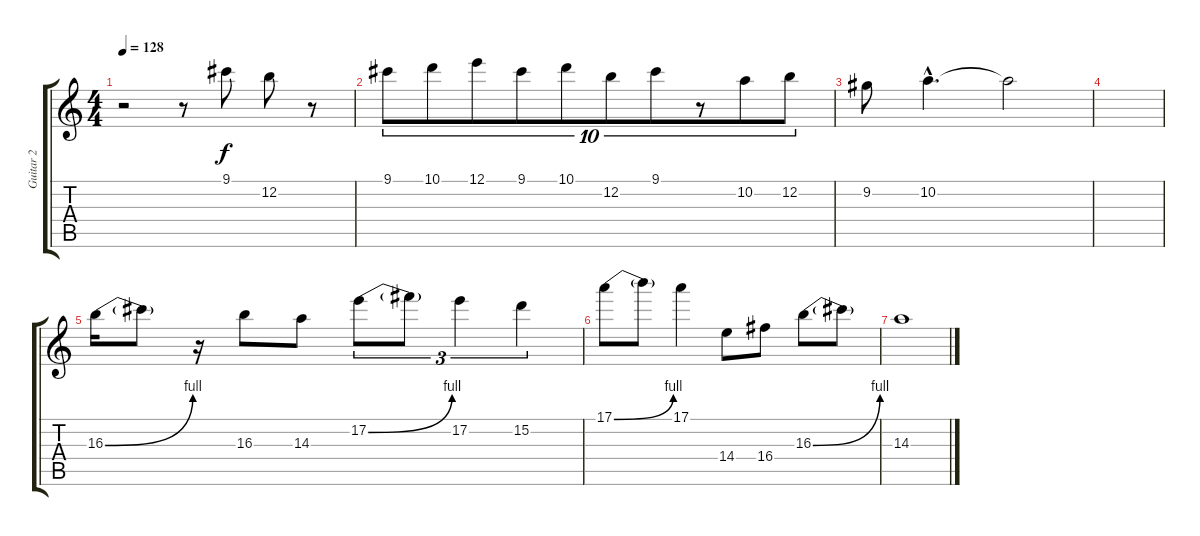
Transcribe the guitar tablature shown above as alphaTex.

\track ("Guitar 2" "Guitar 2") {instrument distortionguitar}
\staff {score tabs}
\tuning (E4 B3 G3 D3 A2 E2) {hide}
\ts (4 4)
\tempo 128
\clef g2
\ks c
r.2{dy f} r.8 9.1.8 12.2.8 r.8 |
9.1.8{tu (10 8)} 10.1.8{tu (10 8)} 12.1.8{tu (10 8)} 9.1.8{tu (10 8)} 10.1.8{tu (10 8)} 12.2.8{tu (10 8)} 9.1.8{tu (10 8)} r.8{tu (10 8)} 10.2.8{tu (10 8)} 12.2.8{tu (10 8)} |
9.2.8 10.2{hac}.4{d} 10.2{t}.2 |
|
16.3{be (bend 0 0 60 4)}.16 16.3{t}.8 r.16 16.3.8 14.3.8 17.2{be (bend 0 0 60 4)}.8{tu (3 2)} 17.2{t}.8{tu (3 2)} 17.2.4{tu (3 2)} 15.2.4{tu (3 2)} |
17.1{be (bend 0 0 60 4)}.8 17.1{t}.8 17.1.4 14.4.8 16.4.8 16.3{be (bend 0 0 60 4)}.8 16.3{t}.8 |
14.3.1
